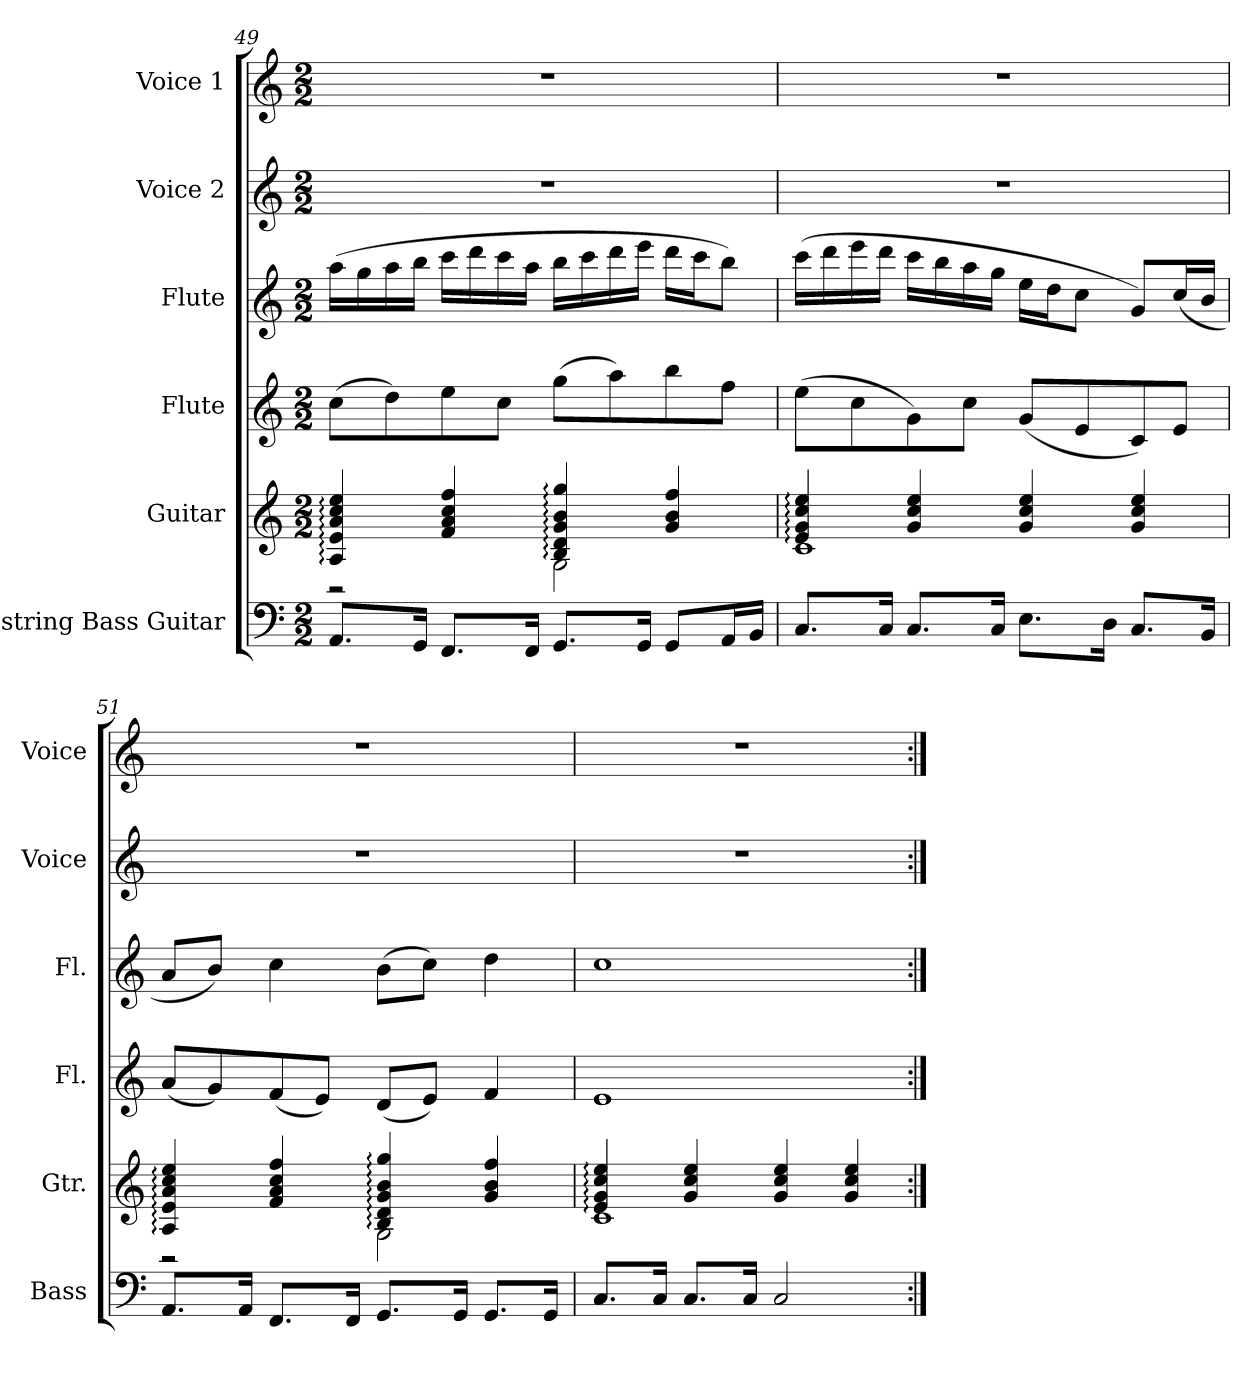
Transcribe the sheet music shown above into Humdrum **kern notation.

**kern	**kern	**kern	**kern	**kern	**kern
*part6	*part5	*part4	*part3	*part2	*part1
*staff6	*staff5	*staff4	*staff3	*staff2	*staff1
*I"4-string Bass Guitar	*I"Guitar	*I"Flute	*I"Flute	*I"Voice 2	*I"Voice 1
*I'Bass	*I'Gtr.	*I'Fl.	*I'Fl.	*I'Voice	*I'Voice
*clefF4	*clefG2	*clefG2	*clefG2	*clefG2	*clefG2
*ITrd7c12	*ITrd7c12	*	*	*	*
*k[]	*k[]	*k[]	*k[]	*k[]	*k[]
*C:	*C:	*C:	*C:	*C:	*C:
*M2/2	*M2/2	*M2/2	*M2/2	*M2/2	*M2/2
=49	=49	=49	=49	=49	=49
*	*^	*	*	*	*
8.AAAi/L	4AAi/: 4Ei: 4Ai: 4ci: 4ei:	2r	(8cci\L	(16aai\LL	1r	1r
.	.	.	.	16ggi\	.	.
.	.	.	8ddi\)	16aai\	.	.
16GGGi/Jk	.	.	.	16bbi\JJ	.	.
8.FFFi/L	4Fi/ 4Ai 4ci 4fi	.	8eei\	16ccci\LL	.	.
.	.	.	.	16dddi\	.	.
.	.	.	8cci\J	16ccci\	.	.
16FFFi/Jk	.	.	.	16aai\JJ	.	.
8.GGGi/L	4BBi/: 4Di: 4Gi: 4Bi: 4gi:	2GGi\	(8ggi\L	16bbi\LL	.	.
.	.	.	.	16ccci\	.	.
.	.	.	8aai\)	16dddi\	.	.
16GGGi/Jk	.	.	.	16eeei\JJ	.	.
8GGGi/L	4Gi/ 4Bi 4fi	.	8bbi\	16dddi\LL	.	.
.	.	.	.	16ccci\J	.	.
16AAAi/L	.	.	8ffi\J	8bbi\J)	.	.
16BBBi/JJ	.	.	.	.	.	.
!!LO:LB:g=z
=50	=50	=50	=50	=50	=50	=50
8.CCi/L	4Ei/: 4Gi: 4ci: 4ei:	1Ci	(8eei\L	(16ccci\LL	1r	1r
.	.	.	.	16dddi\	.	.
.	.	.	8cci\	16eeei\	.	.
16CCi/Jk	.	.	.	16dddi\JJ	.	.
8.CCi/L	4Gi/ 4ci 4ei	.	8gi\)	16ccci\LL	.	.
.	.	.	.	16bbi\	.	.
.	.	.	8cci\J	16aai\	.	.
16CCi/Jk	.	.	.	16ggi\JJ	.	.
8.EEi\L	4Gi/ 4ci 4ei	.	(8gi/L	16eei\LL	.	.
.	.	.	.	16ddi\J	.	.
.	.	.	8ei/	8cci\J	.	.
16DDi\Jk	.	.	.	.	.	.
8.CCi/L	4Gi/ 4ci 4ei	.	8ci/)	8gi/L)	.	.
.	.	.	8ei/J	(16cci/L	.	.
16BBBi/Jk	.	.	.	16bi/JJ	.	.
=51	=51	=51	=51	=51	=51	=51
8.AAAi/L	4AAi/: 4Ei: 4Ai: 4ci: 4ei:	2r	(8ai/L	8ai/L	1r	1r
.	.	.	8gi/)	8bi/J)	.	.
16AAAi/Jk	.	.	.	.	.	.
8.FFFi/L	4Fi/ 4Ai 4ci 4fi	.	(8fi/	4cci\	.	.
.	.	.	8ei/J)	.	.	.
16FFFi/Jk	.	.	.	.	.	.
8.GGGi/L	4BBi/: 4Di: 4Gi: 4Bi: 4gi:	2GGi\	(8di/L	(8bi\L	.	.
.	.	.	8ei/J)	8cci\J)	.	.
16GGGi/Jk	.	.	.	.	.	.
8.GGGi/L	4Gi/ 4Bi 4fi	.	4fi/	4ddi\	.	.
16GGGi/Jk	.	.	.	.	.	.
=52	=52	=52	=52	=52	=52	=52
8.CCi/L	4Ei/: 4Gi: 4ci: 4ei:	1Ci	1ei	1cci	1r	1r
16CCi/Jk	.	.	.	.	.	.
8.CCi/L	4Gi/ 4ci 4ei	.	.	.	.	.
16CCi/Jk	.	.	.	.	.	.
2CCi/	4Gi/ 4ci 4ei	.	.	.	.	.
.	4Gi/ 4ci 4ei	.	.	.	.	.
*	*v	*v	*	*	*	*
=:|!	=:|!	=:|!	=:|!	=:|!	=:|!
*-	*-	*-	*-	*-	*-
